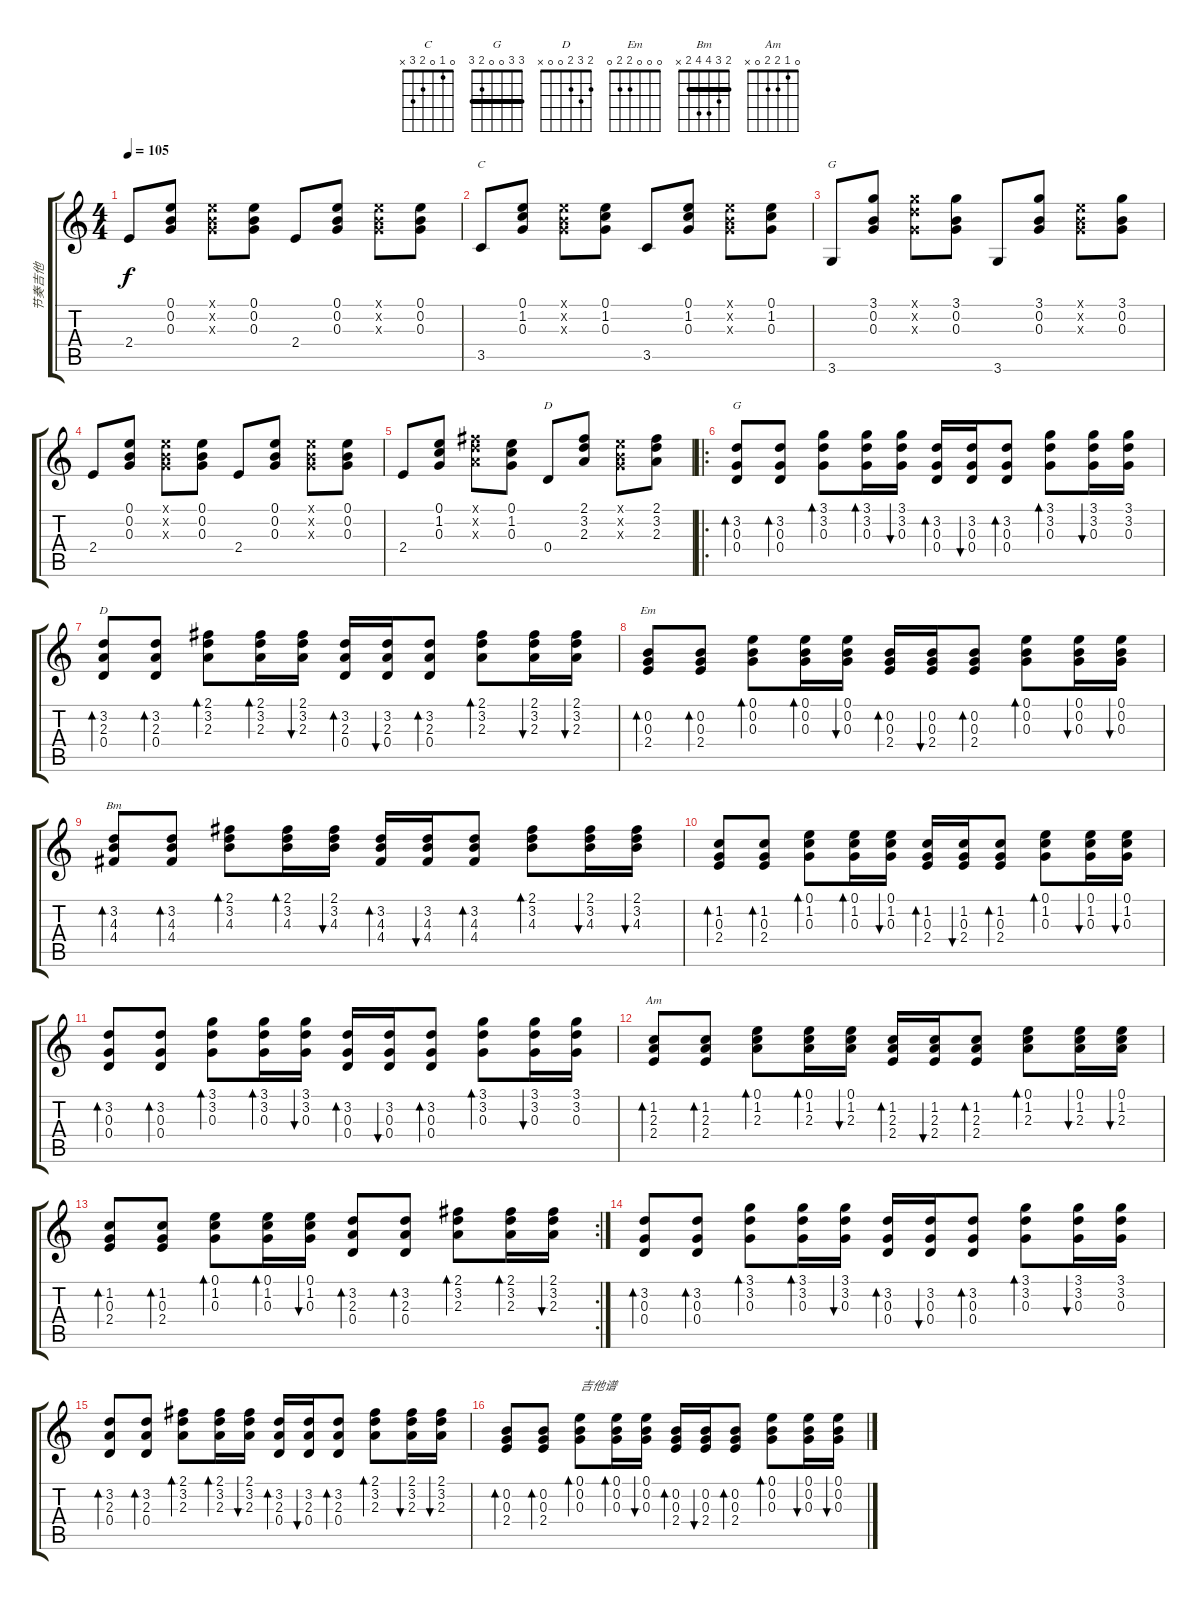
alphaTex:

\track ("节奏吉他" "节奏吉他") {instrument acousticguitarsteel}
\staff {score tabs}
\tuning (E4 B3 G3 D3 A2 E2) {hide}
\chord ("C" 0 1 0 2 3 x)
\chord ("G" 3 0 0 0 2 3)
\chord ("D" 2 3 2 0 x x)
\chord ("G" 3 3 0 0 2 3) {barre 3}
\chord ("D" 2 3 2 0 0 x)
\chord ("Em" 0 0 0 2 2 0)
\chord ("Bm" 2 3 4 4 2 x) {barre 2}
\chord ("Am" 0 1 2 2 0 x)
\ts (4 4)
\tempo 105
\clef g2
\ks c
2.4.8{dy f} (0.1 0.2 0.3).8 (0.1{x} 0.2{x} 0.3{x}).8 (0.1 0.2 0.3).8 2.4.8 (0.1 0.2 0.3).8 (0.1{x} 0.2{x} 0.3{x}).8 (0.1 0.2 0.3).8 |
3.5.8{ch "C"} (0.1 1.2 0.3).8 (0.1{x} 0.2{x} 0.3{x}).8 (0.1 1.2 0.3).8 3.5.8 (0.1 1.2 0.3).8 (0.1{x} 0.2{x} 0.3{x}).8 (0.1 1.2 0.3).8 |
3.6.8{ch "G"} (3.1 0.2 0.3).8 (3.1{x} 3.2{x} 0.3{x}).8 (3.1 0.2 0.3).8 3.6.8 (3.1 0.2 0.3).8 (0.1{x} 0.2{x} 0.3{x}).8 (3.1 0.2 0.3).8 |
2.4.8 (0.1 0.2 0.3).8 (0.1{x} 0.2{x} 0.3{x}).8 (0.1 0.2 0.3).8 2.4.8 (0.1 0.2 0.3).8 (0.1{x} 0.2{x} 0.3{x}).8 (0.1 0.2 0.3).8 |
2.4.8 (0.1 1.2 0.3).8 (2.1{x} 3.2{x} 2.3{x}).8 (0.1 1.2 0.3).8 0.4.8{ch "D"} (2.1 3.2 2.3).8 (0.1{x} 0.2{x} 0.3{x}).8 (2.1 3.2 2.3).8 |
\ro
(3.2 0.3 0.4).8{bd 60 ch "G"} (3.2 0.3 0.4).8{bd 60} (3.1 3.2 0.3).8{bd 60} (3.1 3.2 0.3).16{bd 60} (3.1 3.2 0.3).16{bu 60} (3.2 0.3 0.4).16{bd 60} (3.2 0.3 0.4).16{bu 60} (3.2 0.3 0.4).8{bd 60} (3.1 3.2 0.3).8{bd 60} (3.1 3.2 0.3).16{bu 60} (3.1 3.2 0.3).16 |
(3.2 2.3 0.4).8{bd 60 ch "D"} (3.2 2.3 0.4).8{bd 60} (2.1 3.2 2.3).8{bd 60} (2.1 3.2 2.3).16{bd 60} (2.1 3.2 2.3).16{bu 60} (3.2 2.3 0.4).16{bd 60} (3.2 2.3 0.4).16{bu 60} (3.2 2.3 0.4).8{bd 60} (2.1 3.2 2.3).8{bd 60} (2.1 3.2 2.3).16{bu 60} (2.1 3.2 2.3).16{bu 60} |
(0.2 0.3 2.4).8{bd 60 ch "Em"} (0.2 0.3 2.4).8{bd 60} (0.1 0.2 0.3).8{bd 60} (0.1 0.2 0.3).16{bd 60} (0.1 0.2 0.3).16{bu 60} (0.2 0.3 2.4).16{bd 60} (0.2 0.3 2.4).16{bu 60} (0.2 0.3 2.4).8{bd 60} (0.1 0.2 0.3).8{bd 60} (0.1 0.2 0.3).16{bu 60} (0.1 0.2 0.3).16{bu 60} |
(3.2 4.3 4.4).8{bd 60 ch "Bm"} (3.2 4.3 4.4).8{bd 60} (2.1 3.2 4.3).8{bd 60} (2.1 3.2 4.3).16{bd 60} (2.1 3.2 4.3).16{bu 60} (3.2 4.3 4.4).16{bd 60} (3.2 4.3 4.4).16{bu 60} (3.2 4.3 4.4).8{bd 60} (2.1 3.2 4.3).8{bd 60} (2.1 3.2 4.3).16{bu 60} (2.1 3.2 4.3).16{bu 60} |
(1.2 0.3 2.4).8{bd 60} (1.2 0.3 2.4).8{bd 60} (0.1 1.2 0.3).8{bd 60} (0.1 1.2 0.3).16{bd 60} (0.1 1.2 0.3).16{bu 60} (1.2 0.3 2.4).16{bd 60} (1.2 0.3 2.4).16{bu 60} (1.2 0.3 2.4).8{bd 60} (0.1 1.2 0.3).8{bd 60} (0.1 1.2 0.3).16{bu 60} (0.1 1.2 0.3).16{bu 60} |
(3.2 0.3 0.4).8{bd 60} (3.2 0.3 0.4).8{bd 60} (3.1 3.2 0.3).8{bd 60} (3.1 3.2 0.3).16{bd 60} (3.1 3.2 0.3).16{bu 60} (3.2 0.3 0.4).16{bd 60} (3.2 0.3 0.4).16{bu 60} (3.2 0.3 0.4).8{bd 60} (3.1 3.2 0.3).8{bd 60} (3.1 3.2 0.3).16{bu 60} (3.1 3.2 0.3).16 |
(1.2 2.3 2.4).8{bd 60 ch "Am"} (1.2 2.3 2.4).8{bd 60} (0.1 1.2 2.3).8{bd 60} (0.1 1.2 2.3).16{bd 60} (0.1 1.2 2.3).16{bu 60} (1.2 2.3 2.4).16{bd 60} (1.2 2.3 2.4).16{bu 60} (1.2 2.3 2.4).8{bd 60} (0.1 1.2 2.3).8{bd 60} (0.1 1.2 2.3).16{bu 60} (0.1 1.2 2.3).16{bu 60} |
\rc 2
(1.2 0.3 2.4).8{bd 60} (1.2 0.3 2.4).8{bd 60} (0.1 1.2 0.3).8{bd 60} (0.1 1.2 0.3).16{bd 60} (0.1 1.2 0.3).16{bu 60} (3.2 2.3 0.4).8{bd 60} (3.2 2.3 0.4).8{bd 60} (2.1 3.2 2.3).8{bd 60} (2.1 3.2 2.3).16{bd 60} (2.1 3.2 2.3).16{bu 60} |
(3.2 0.3 0.4).8{bd 60 volume 4} (3.2 0.3 0.4).8{bd 60} (3.1 3.2 0.3).8{bd 60} (3.1 3.2 0.3).16{bd 60} (3.1 3.2 0.3).16{bu 60} (3.2 0.3 0.4).16{bd 60} (3.2 0.3 0.4).16{bu 60} (3.2 0.3 0.4).8{bd 60} (3.1 3.2 0.3).8{bd 60} (3.1 3.2 0.3).16{bu 60} (3.1 3.2 0.3).16 |
(3.2 2.3 0.4).8{bd 60 volume 4} (3.2 2.3 0.4).8{bd 60} (2.1 3.2 2.3).8{bd 60} (2.1 3.2 2.3).16{bd 60} (2.1 3.2 2.3).16{bu 60} (3.2 2.3 0.4).16{bd 60} (3.2 2.3 0.4).16{bu 60} (3.2 2.3 0.4).8{bd 60} (2.1 3.2 2.3).8{bd 60} (2.1 3.2 2.3).16{bu 60} (2.1 3.2 2.3).16{bu 60} |
(0.2 0.3 2.4).8{bd 60 volume 4} (0.2 0.3 2.4).8{bd 60} (0.1 0.2 0.3).8{bd 60 txt "吉他谱"} (0.1 0.2 0.3).16{bd 60} (0.1 0.2 0.3).16{bu 60} (0.2 0.3 2.4).16{bd 60} (0.2 0.3 2.4).16{bu 60} (0.2 0.3 2.4).8{bd 60} (0.1 0.2 0.3).8{bd 60} (0.1 0.2 0.3).16{bu 60} (0.1 0.2 0.3).16{bu 60}
